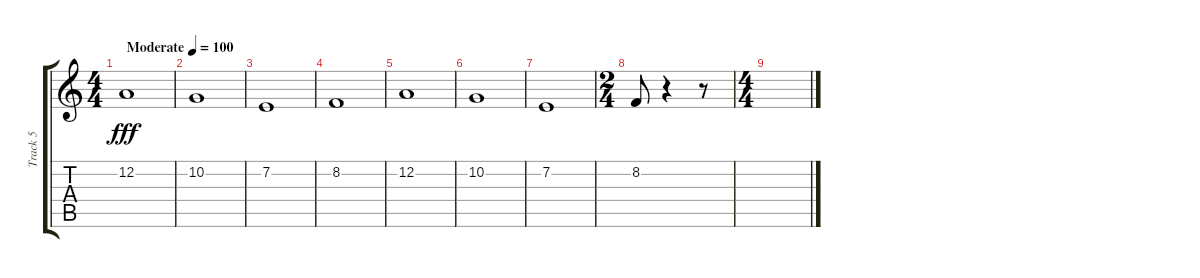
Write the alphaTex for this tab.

\track ("Track 5" "Track 5") {instrument lead1square}
\staff {score tabs}
\tuning (D4 A3 F3 C3 G2 C2) {hide}
\ts (4 4)
\tempo (100 "Moderate")
\clef g2
\ks c
12.2.1{dy fff instrument lead1square} |
10.2.1 |
7.2.1 |
8.2.1 |
12.2.1 |
10.2.1 |
7.2.1 |
\ts (2 4)
8.2.8 r.4 r.8 |
\ts (4 4)
